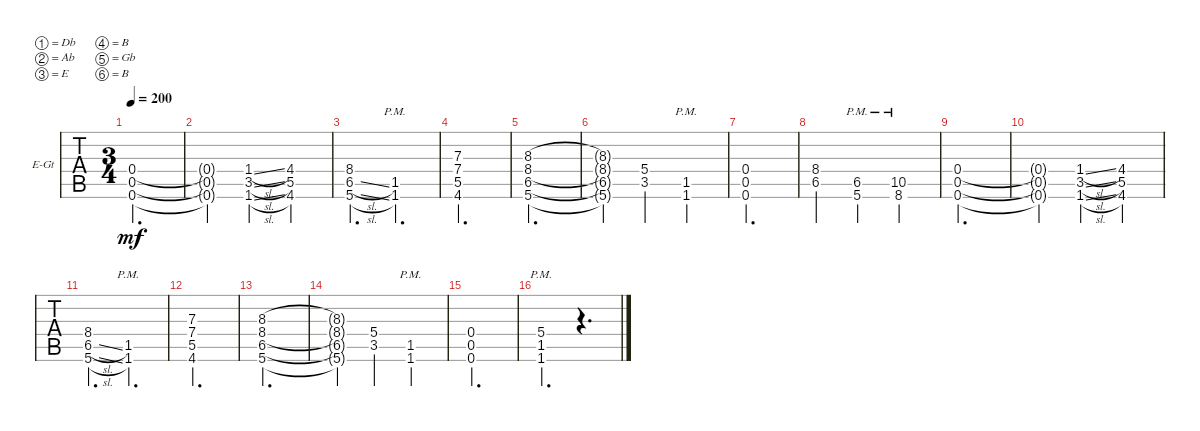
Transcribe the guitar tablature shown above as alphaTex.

\bracketExtendMode groupsimilarinstruments
\firstSystemTrackNameOrientation horizontal
\otherSystemsTrackNameOrientation horizontal
\track ("Electric Guitar 2" "E-Gt") {instrument distortionguitar}
\staff {tabs}
\tuning (Db4 Ab3 E3 B2 Gb2 B1)
\ts (3 4)
\tempo 200
\clef g2
\ks c
(0.6 0.5 0.4).2{d dy mf} |
(0.4{t} 0.5{t} 0.6{t}).4 (1.6{sl} 3.5{sl} 1.4{sl}).4 (5.5 4.6 4.4).4 |
(6.5{sl} 5.6{sl} 8.4).4{d} (1.6{pm} 1.5{pm}).4{d} |
(4.6 5.5 7.4 7.3).2{d} |
(5.6 6.5 8.4 8.3).2{d} |
(8.4{t} 6.5{t} 5.6{t} 8.3{t}).4 (3.5 5.4).4 (1.5{pm} 1.6{pm}).4 |
(0.6 0.5 0.4).2{d} |
(6.5 8.4).4 (5.6{pm} 6.5{pm}).4 (8.6{pm} 10.5{pm}).4 |
(0.6 0.5 0.4).2{d} |
(0.4{t} 0.5{t} 0.6{t}).4 (1.6{sl} 3.5{sl} 1.4{sl}).4 (5.5 4.6 4.4).4 |
(6.5{sl} 5.6{sl} 8.4).4{d} (1.6{pm} 1.5{pm}).4{d} |
(4.6 5.5 7.4 7.3).2{d} |
(5.6 6.5 8.4 8.3).2{d} |
(8.4{t} 6.5{t} 5.6{t} 8.3{t}).4 (3.5 5.4).4 (1.5{pm} 1.6{pm}).4 |
(0.6 0.5 0.4).2{d} |
(1.5{pm} 5.4{pm} 1.6{pm}).4{d} r.4{d}
